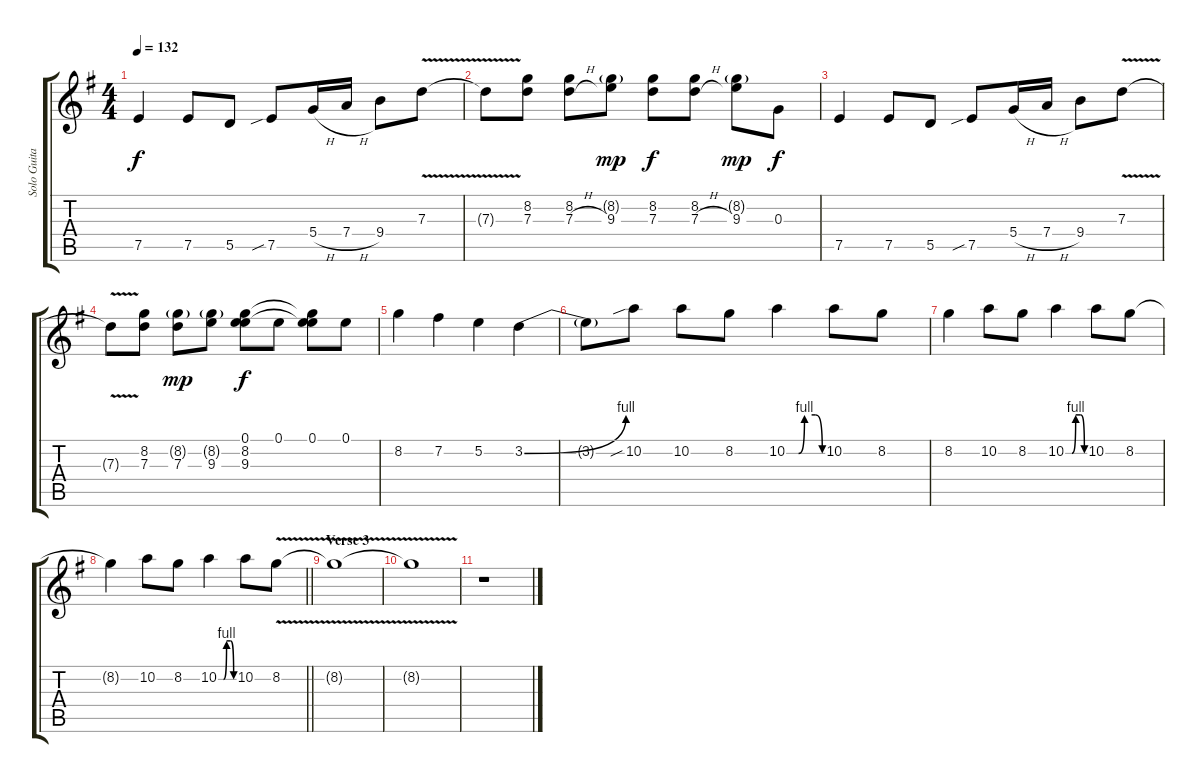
\track ("Solo Guitar" "Solo Guita") {instrument overdrivenguitar}
\staff {score tabs}
\tuning (E4 B3 G3 D3 A2 E2) {hide}
\ts (4 4)
\tempo 132
\clef g2
\ks g
7.5.4{dy f} 7.5.8 5.5.8 7.5{sib}.8 5.4{h}.16 7.4{h}.16 9.4.8 7.3{v}.8 |
7.3{v t}.8 (8.2 7.3).8 (8.2 7.3{h}).8 (8.2{g} 9.3).8{dy mp} (8.2 7.3).8{dy f} (8.2 7.3{h}).8 (8.2{g} 9.3).8{dy mp} 0.3.8{dy f} |
7.5.4 7.5.8 5.5.8 7.5{sib}.8 5.4{h}.16 7.4{h}.16 9.4.8 7.3{v}.8 |
7.3{v t}.8 (8.2 7.3).8 (8.2{g} 7.3).8{dy mp} (8.2{g} 9.3).8 (0.1 8.2 9.3).8{dy f} 0.1.8 (0.1 8.2{t} 9.3{t}).8 0.1.8 |
8.2.4 7.2.4 5.2.4 3.2{be (bend 0 0 60 4)}.4 |
3.2{t}.8 10.2{sib}.8 10.2.8 8.2.8 10.2{be (custom 0 0 20 0 30 4 48 4 60 0)}.4 10.2.8 8.2.8 |
8.2.4 10.2.8 8.2.8 10.2{be (custom 0 0 20 0 32 4 48 4 60 0)}.4 10.2.8 8.2.8 |
\barLineRight lightlight
8.2{t}.4 10.2.8 8.2.8 10.2{be (custom 0 0 20 0 32 4 48 4 60 0)}.4 10.2.8 8.2{v}.8 |
\section ("" "Verse 3")
8.2{v t}.1 |
8.2{v t}.1{volume 0} |
r.1
